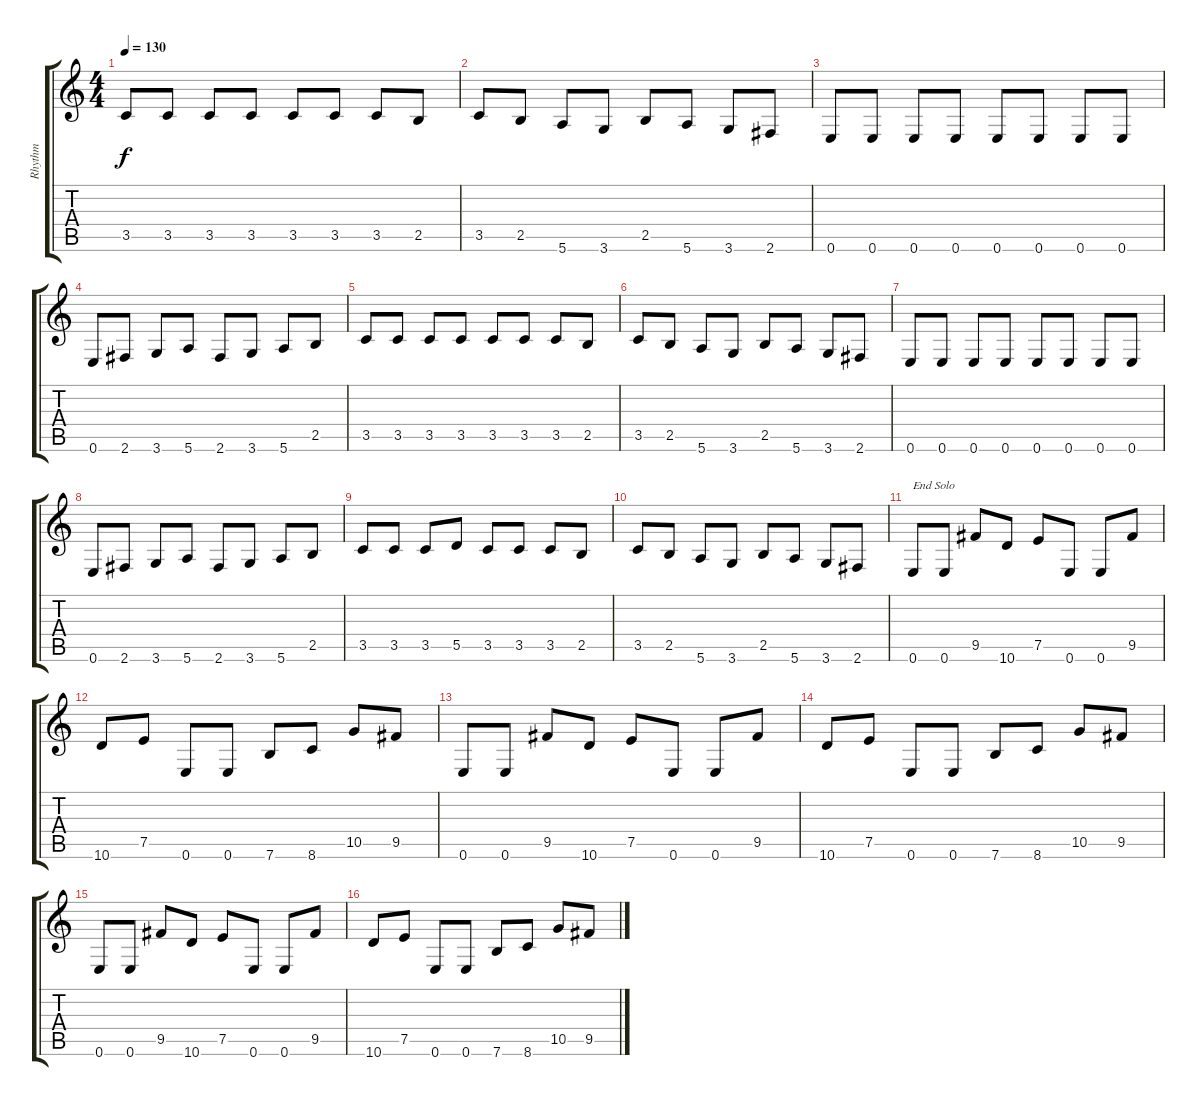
\track ("Rhythm" "Rhythm") {instrument distortionguitar}
\staff {score tabs}
\tuning (E4 B3 G3 D3 A2 E2) {hide}
\ts (4 4)
\tempo 130
\clef g2
\ks c
3.5.8{dy f} 3.5.8 3.5.8 3.5.8 3.5.8 3.5.8 3.5.8 2.5.8 |
3.5.8 2.5.8 5.6.8 3.6.8 2.5.8 5.6.8 3.6.8 2.6.8 |
0.6.8 0.6.8 0.6.8 0.6.8 0.6.8 0.6.8 0.6.8 0.6.8 |
0.6.8 2.6.8 3.6.8 5.6.8 2.6.8 3.6.8 5.6.8 2.5.8 |
3.5.8 3.5.8 3.5.8 3.5.8 3.5.8 3.5.8 3.5.8 2.5.8 |
3.5.8 2.5.8 5.6.8 3.6.8 2.5.8 5.6.8 3.6.8 2.6.8 |
0.6.8 0.6.8 0.6.8 0.6.8 0.6.8 0.6.8 0.6.8 0.6.8 |
0.6.8 2.6.8 3.6.8 5.6.8 2.6.8 3.6.8 5.6.8 2.5.8 |
3.5.8 3.5.8 3.5.8 5.5.8 3.5.8 3.5.8 3.5.8 2.5.8 |
3.5.8 2.5.8 5.6.8 3.6.8 2.5.8 5.6.8 3.6.8 2.6.8 |
0.6.8{txt "End Solo"} 0.6.8 9.5.8 10.6.8 7.5.8 0.6.8 0.6.8 9.5.8 |
10.6.8 7.5.8 0.6.8 0.6.8 7.6.8 8.6.8 10.5.8 9.5.8 |
0.6.8 0.6.8 9.5.8 10.6.8 7.5.8 0.6.8 0.6.8 9.5.8 |
10.6.8 7.5.8 0.6.8 0.6.8 7.6.8 8.6.8 10.5.8 9.5.8 |
0.6.8 0.6.8 9.5.8 10.6.8 7.5.8 0.6.8 0.6.8 9.5.8 |
10.6.8 7.5.8 0.6.8 0.6.8 7.6.8 8.6.8 10.5.8 9.5.8
